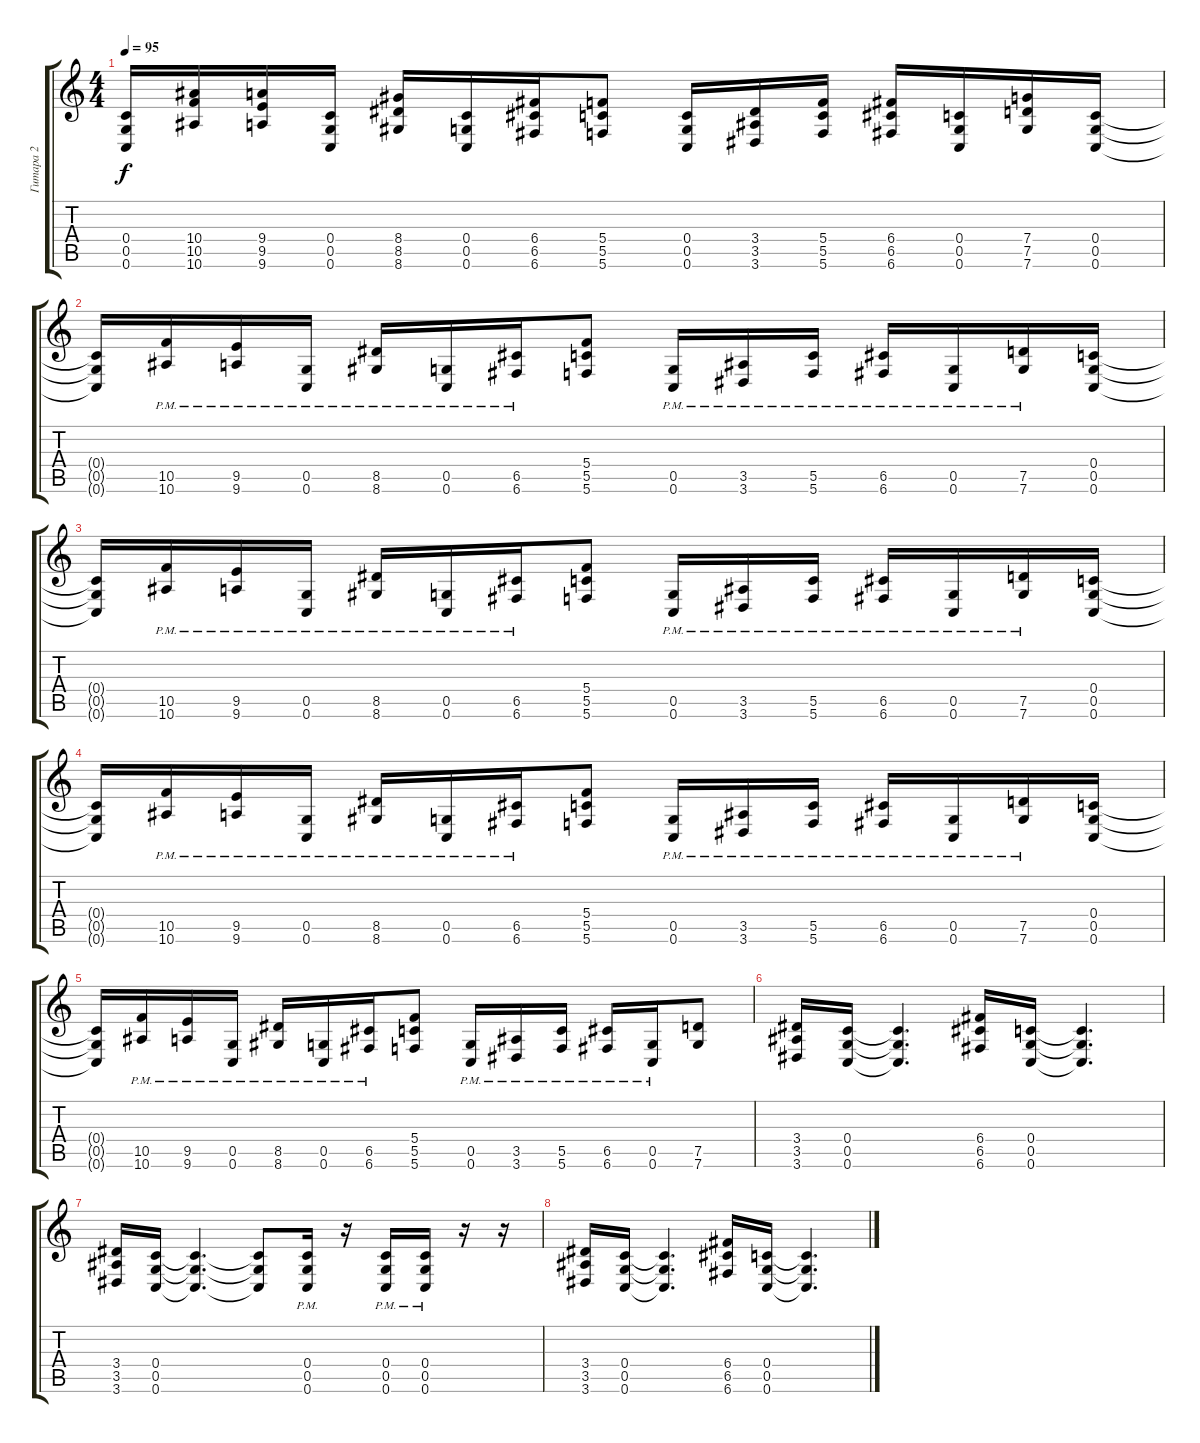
\track ("Гитара 2" "Гитара 2") {instrument overdrivenguitar}
\staff {score tabs}
\tuning (D4 A3 F3 C3 G2 C2) {hide}
\ts (4 4)
\tempo 95
\clef g2
\ks c
(0.4{t} 0.5{t} 0.6{t}).16{dy f} (10.4 10.5 10.6).16 (9.4 9.5 9.6).16 (0.4 0.5 0.6).16 (8.4 8.5 8.6).16 (0.4 0.5 0.6).16 (6.4 6.5 6.6).16 (5.4 5.5 5.6).8 (0.4 0.5 0.6).16 (3.4 3.5 3.6).16 (5.4 5.5 5.6).16 (6.4 6.5 6.6).16 (0.4 0.5 0.6).16 (7.4 7.5 7.6).16 (0.4 0.5 0.6).16 |
(0.4{t} 0.5{t} 0.6{t}).16 (10.5{pm} 10.6{pm}).16 (9.5{pm} 9.6{pm}).16 (0.5{pm} 0.6{pm}).16 (8.5{pm} 8.6{pm}).16 (0.5{pm} 0.6{pm}).16 (6.5{pm} 6.6{pm}).16 (5.4 5.5 5.6).8 (0.5{pm} 0.6{pm}).16 (3.5{pm} 3.6{pm}).16 (5.5{pm} 5.6{pm}).16 (6.5{pm} 6.6{pm}).16 (0.5{pm} 0.6{pm}).16 (7.5{pm} 7.6{pm}).16 (0.4 0.5 0.6).16 |
(0.4{t} 0.5{t} 0.6{t}).16 (10.5{pm} 10.6{pm}).16 (9.5{pm} 9.6{pm}).16 (0.5{pm} 0.6{pm}).16 (8.5{pm} 8.6{pm}).16 (0.5{pm} 0.6{pm}).16 (6.5{pm} 6.6{pm}).16 (5.4 5.5 5.6).8 (0.5{pm} 0.6{pm}).16 (3.5{pm} 3.6{pm}).16 (5.5{pm} 5.6{pm}).16 (6.5{pm} 6.6{pm}).16 (0.5{pm} 0.6{pm}).16 (7.5{pm} 7.6{pm}).16 (0.4 0.5 0.6).16 |
(0.4{t} 0.5{t} 0.6{t}).16 (10.5{pm} 10.6{pm}).16 (9.5{pm} 9.6{pm}).16 (0.5{pm} 0.6{pm}).16 (8.5{pm} 8.6{pm}).16 (0.5{pm} 0.6{pm}).16 (6.5{pm} 6.6{pm}).16 (5.4 5.5 5.6).8 (0.5{pm} 0.6{pm}).16 (3.5{pm} 3.6{pm}).16 (5.5{pm} 5.6{pm}).16 (6.5{pm} 6.6{pm}).16 (0.5{pm} 0.6{pm}).16 (7.5{pm} 7.6{pm}).16 (0.4 0.5 0.6).16 |
(0.4{t} 0.5{t} 0.6{t}).16 (10.5{pm} 10.6{pm}).16 (9.5{pm} 9.6{pm}).16 (0.5{pm} 0.6{pm}).16 (8.5{pm} 8.6{pm}).16 (0.5{pm} 0.6{pm}).16 (6.5{pm} 6.6{pm}).16 (5.4 5.5 5.6).8 (0.5{pm} 0.6{pm}).16 (3.5{pm} 3.6{pm}).16 (5.5{pm} 5.6{pm}).16 (6.5{pm} 6.6{pm}).16 (0.5{pm} 0.6{pm}).16 (7.5 7.6).8 |
(3.4 3.5 3.6).16 (0.4 0.5 0.6).16 (0.4{t} 0.5{t} 0.6{t}).4{d} (6.4 6.5 6.6).16 (0.4 0.5 0.6).16 (0.4{t} 0.5{t} 0.6{t}).4{d} |
(3.4 3.5 3.6).16 (0.4 0.5 0.6).16 (0.4{t} 0.5{t} 0.6{t}).4{d} (0.4{t} 0.5{t} 0.6{t}).8 (0.4{pm} 0.5{pm} 0.6{pm}).16 r.16 (0.4{pm} 0.5{pm} 0.6{pm}).16 (0.4{pm} 0.5{pm} 0.6{pm}).16 r.16 r.16 |
(3.4 3.5 3.6).16 (0.4 0.5 0.6).16 (0.4{t} 0.5{t} 0.6{t}).4{d} (6.4 6.5 6.6).16 (0.4 0.5 0.6).16 (0.4{t} 0.5{t} 0.6{t}).4{d}
